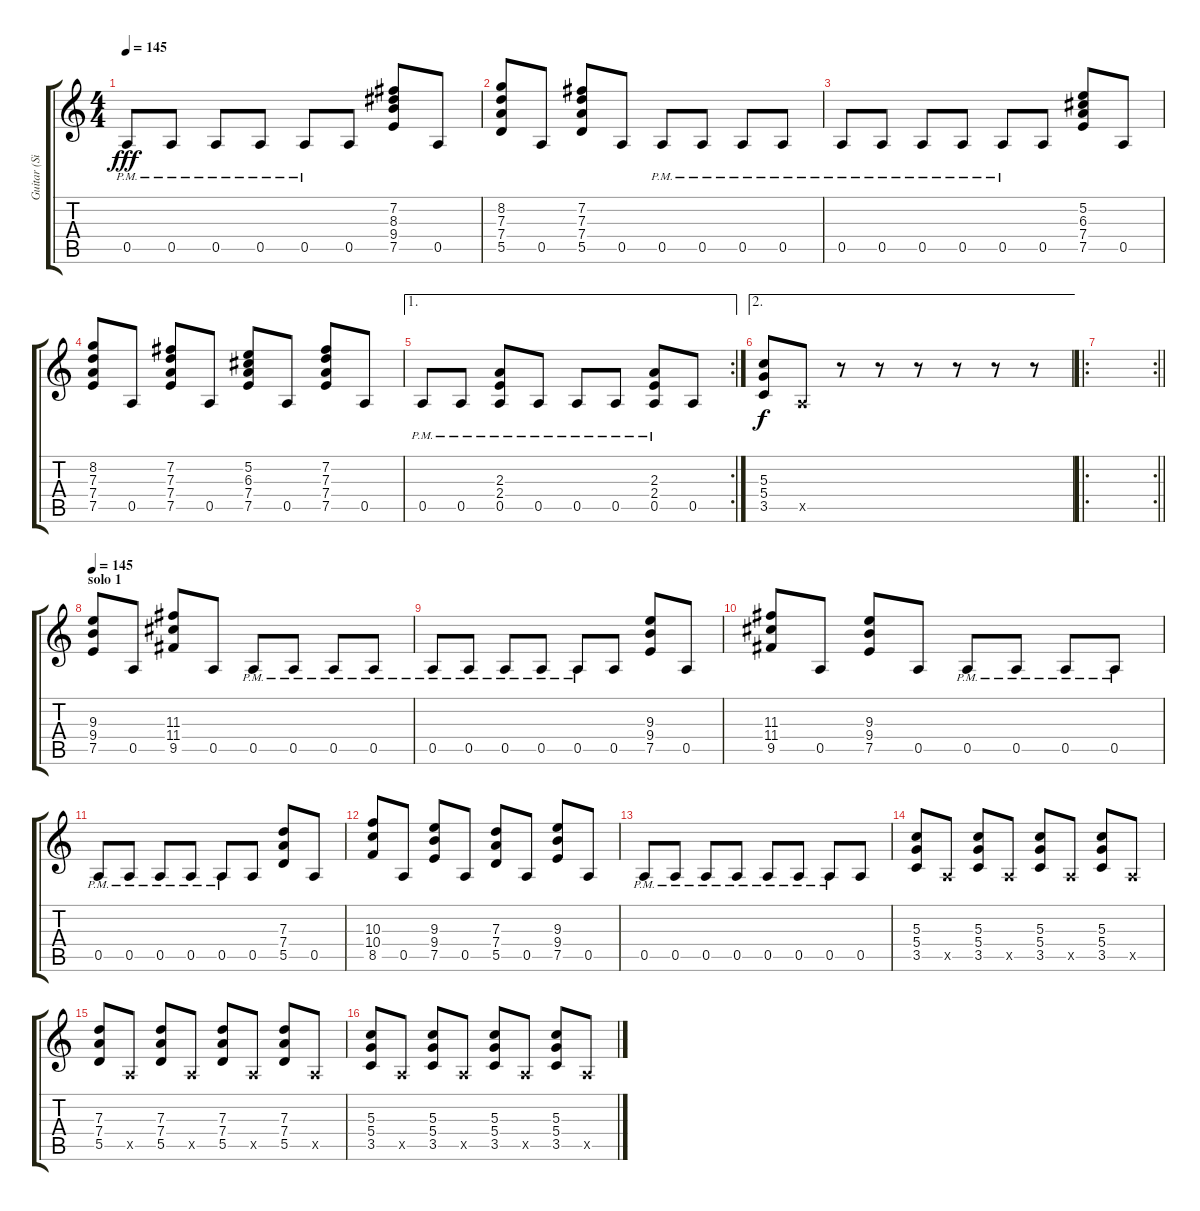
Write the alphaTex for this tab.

\track ("Guitar (Sim)" "Guitar (Si") {instrument overdrivenguitar}
\staff {score tabs}
\tuning (E4 B3 G3 D3 A2 E2) {hide}
\ts (4 4)
\tempo 145
\clef g2
\ks c
0.5{pm}.8{dy fff} 0.5{pm}.8 0.5{pm}.8 0.5{pm}.8 0.5{pm}.8 0.5.8 (7.2 8.3 9.4 7.5).8 0.5.8 |
(8.2 7.3 7.4 5.5).8 0.5.8 (7.2 7.3 7.4 5.5).8 0.5.8 0.5{pm}.8 0.5{pm}.8 0.5{pm}.8 0.5{pm}.8 |
0.5{pm}.8 0.5{pm}.8 0.5{pm}.8 0.5{pm}.8 0.5{pm}.8 0.5.8 (5.2 6.3 7.4 7.5).8 0.5.8 |
(8.2 7.3 7.4 7.5).8 0.5.8 (7.2 7.3 7.4 7.5).8 0.5.8 (5.2 6.3 7.4 7.5).8 0.5.8 (7.2 7.3 7.4 7.5).8 0.5.8 |
\ae 1
\rc 2
0.5{pm}.8 0.5{pm}.8 (2.3{pm} 2.4{pm} 0.5{pm}).8 0.5{pm}.8 0.5{pm}.8 0.5{pm}.8 (2.3{pm} 2.4{pm} 0.5{pm}).8 0.5.8 |
\ae 2
(5.3 5.4 3.5).8{dy f} 0.5{x}.8 r.8 r.8 r.8 r.8 r.8 r.8 |
\ro
\rc 2
\barLineRight lightlight
|
\section ("" "solo 1")
\tempo 145
(9.3 9.4 7.5).8{volume 3} 0.5.8 (11.3 11.4 9.5).8 0.5.8 0.5{pm}.8 0.5{pm}.8 0.5{pm}.8 0.5{pm}.8 |
0.5{pm}.8 0.5{pm}.8 0.5{pm}.8 0.5{pm}.8 0.5{pm}.8 0.5.8 (9.3 9.4 7.5).8 0.5.8 |
(11.3 11.4 9.5).8 0.5.8 (9.3 9.4 7.5).8 0.5.8 0.5{pm}.8 0.5{pm}.8 0.5{pm}.8 0.5{pm}.8 |
0.5{pm}.8 0.5{pm}.8 0.5{pm}.8 0.5{pm}.8 0.5{pm}.8 0.5.8 (7.3 7.4 5.5).8 0.5.8 |
(10.3 10.4 8.5).8 0.5.8 (9.3 9.4 7.5).8 0.5.8 (7.3 7.4 5.5).8 0.5.8 (9.3 9.4 7.5).8 0.5.8 |
0.5{pm}.8 0.5{pm}.8 0.5{pm}.8 0.5{pm}.8 0.5{pm}.8 0.5{pm}.8 0.5{pm}.8 0.5.8 |
(5.3 5.4 3.5).8 0.5{x}.8 (5.3 5.4 3.5).8 0.5{x}.8 (5.3 5.4 3.5).8 0.5{x}.8 (5.3 5.4 3.5).8 0.5{x}.8 |
(7.3 7.4 5.5).8 0.5{x}.8 (7.3 7.4 5.5).8 0.5{x}.8 (7.3 7.4 5.5).8 0.5{x}.8 (7.3 7.4 5.5).8 0.5{x}.8 |
(5.3 5.4 3.5).8 0.5{x}.8 (5.3 5.4 3.5).8 0.5{x}.8 (5.3 5.4 3.5).8 0.5{x}.8 (5.3 5.4 3.5).8 0.5{x}.8
